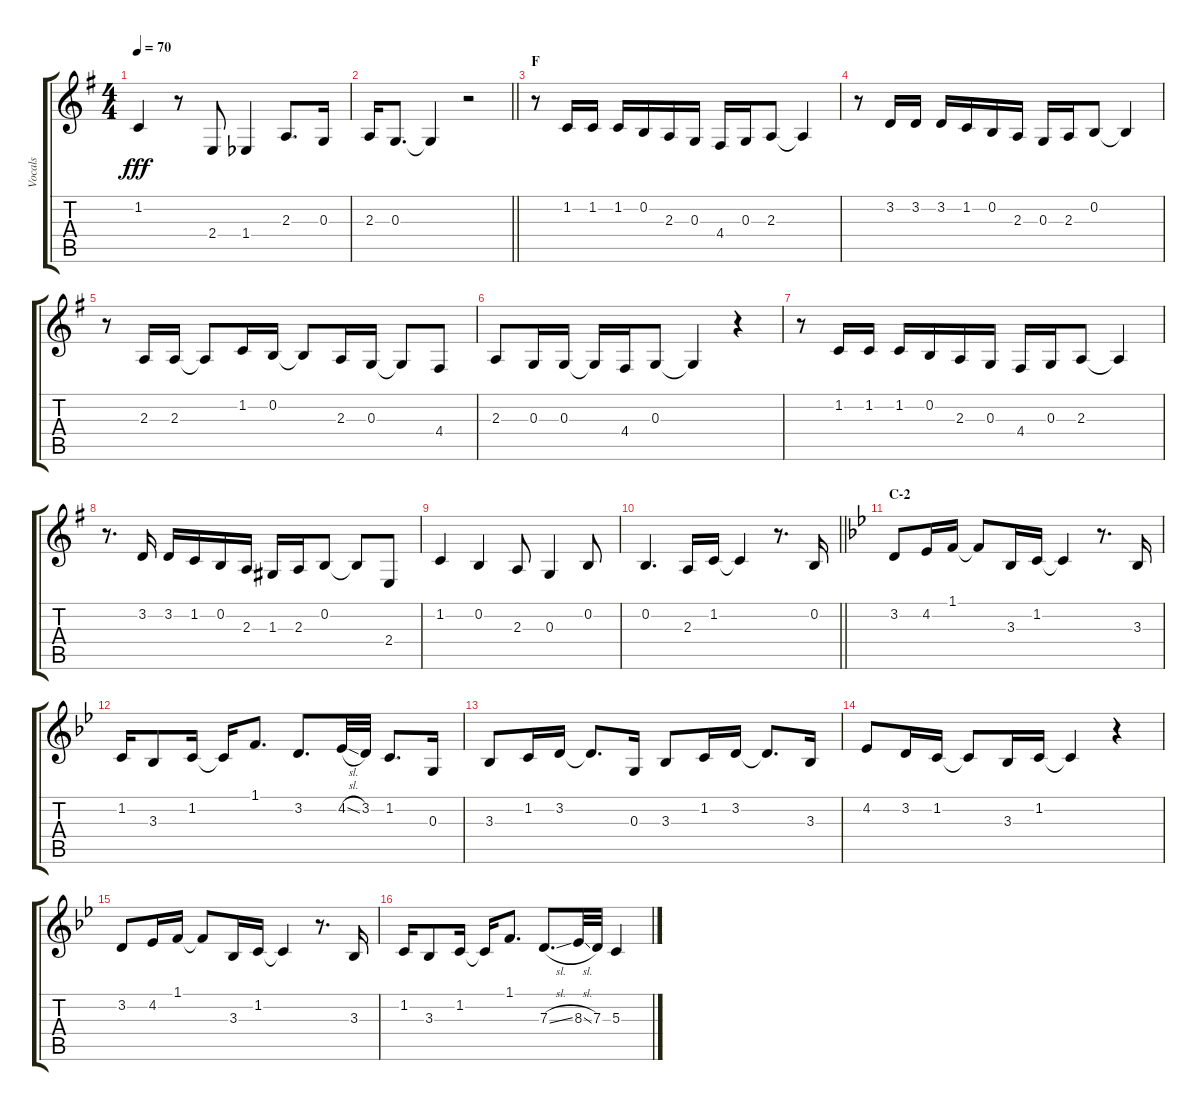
\track ("Vocals" "Vocals") {instrument voiceoohs}
\staff {score tabs}
\tuning (E4 B3 G3 D3 A2 E2) {hide}
\ts (4 4)
\tempo 70
\clef g2
\ks g
1.2{t}.4{dy fff} r.8 2.4.8 1.4{acc b}.4 2.3.8{d} 0.3.16 |
\barLineRight lightlight
2.3.16 0.3.8{d} 0.3{t}.4 r.2 |
\section ("" "F")
r.8 1.2.16 1.2.16 1.2.16 0.2.16 2.3.16 0.3.16 4.4.16 0.3.16 2.3.8 2.3{t}.4 |
r.8 3.2.16 3.2.16 3.2.16 1.2.16 0.2.16 2.3.16 0.3.16 2.3.16 0.2.8 0.2{t}.4 |
r.8 2.3.16 2.3.16 2.3{t}.8 1.2.16 0.2.16 0.2{t}.8 2.3.16 0.3.16 0.3{t}.8 4.4.8 |
2.3.8 0.3.16 0.3.16 0.3{t}.16 4.4.16 0.3.8 0.3{t}.4 r.4 |
r.8 1.2.16 1.2.16 1.2.16 0.2.16 2.3.16 0.3.16 4.4.16 0.3.16 2.3.8 2.3{t}.4 |
r.8{d} 3.2.16 3.2.16 1.2.16 0.2.16 2.3.16 1.3.16 2.3.16 0.2.8 0.2{t}.8 2.4.8 |
1.2.4 0.2.4 2.3.8 0.3.4 0.2.8 |
\barLineRight lightlight
0.2.4{d} 2.3.16 1.2.16 1.2{t}.4 r.8{d} 0.2.16 |
\section ("" "C-2")
\ks bb
3.2.8 4.2.16 1.1.16 1.1{t}.8 3.3.16 1.2.16 1.2{t}.4 r.8{d} 3.3.16 |
1.2.16 3.3.8 1.2.16 1.2{t}.16 1.1.8{d} 3.2.8{d} 4.2{sl}.32 3.2.32 1.2.8{d} 0.3.16 |
3.3.8 1.2.16 3.2.16 3.2{t}.8{d} 0.3.16 3.3.8 1.2.16 3.2.16 3.2{t}.8{d} 3.3.16 |
4.2.8 3.2.16 1.2.16 1.2{t}.8 3.3.16 1.2.16 1.2{t}.4 r.4 |
3.2.8 4.2.16 1.1.16 1.1{t}.8 3.3.16 1.2.16 1.2{t}.4 r.8{d} 3.3.16 |
1.2.16 3.3.8 1.2.16 1.2{t}.16 1.1.8{d} 7.3{sl}.8{d} 8.3{sl}.32 7.3.32 5.3.4
